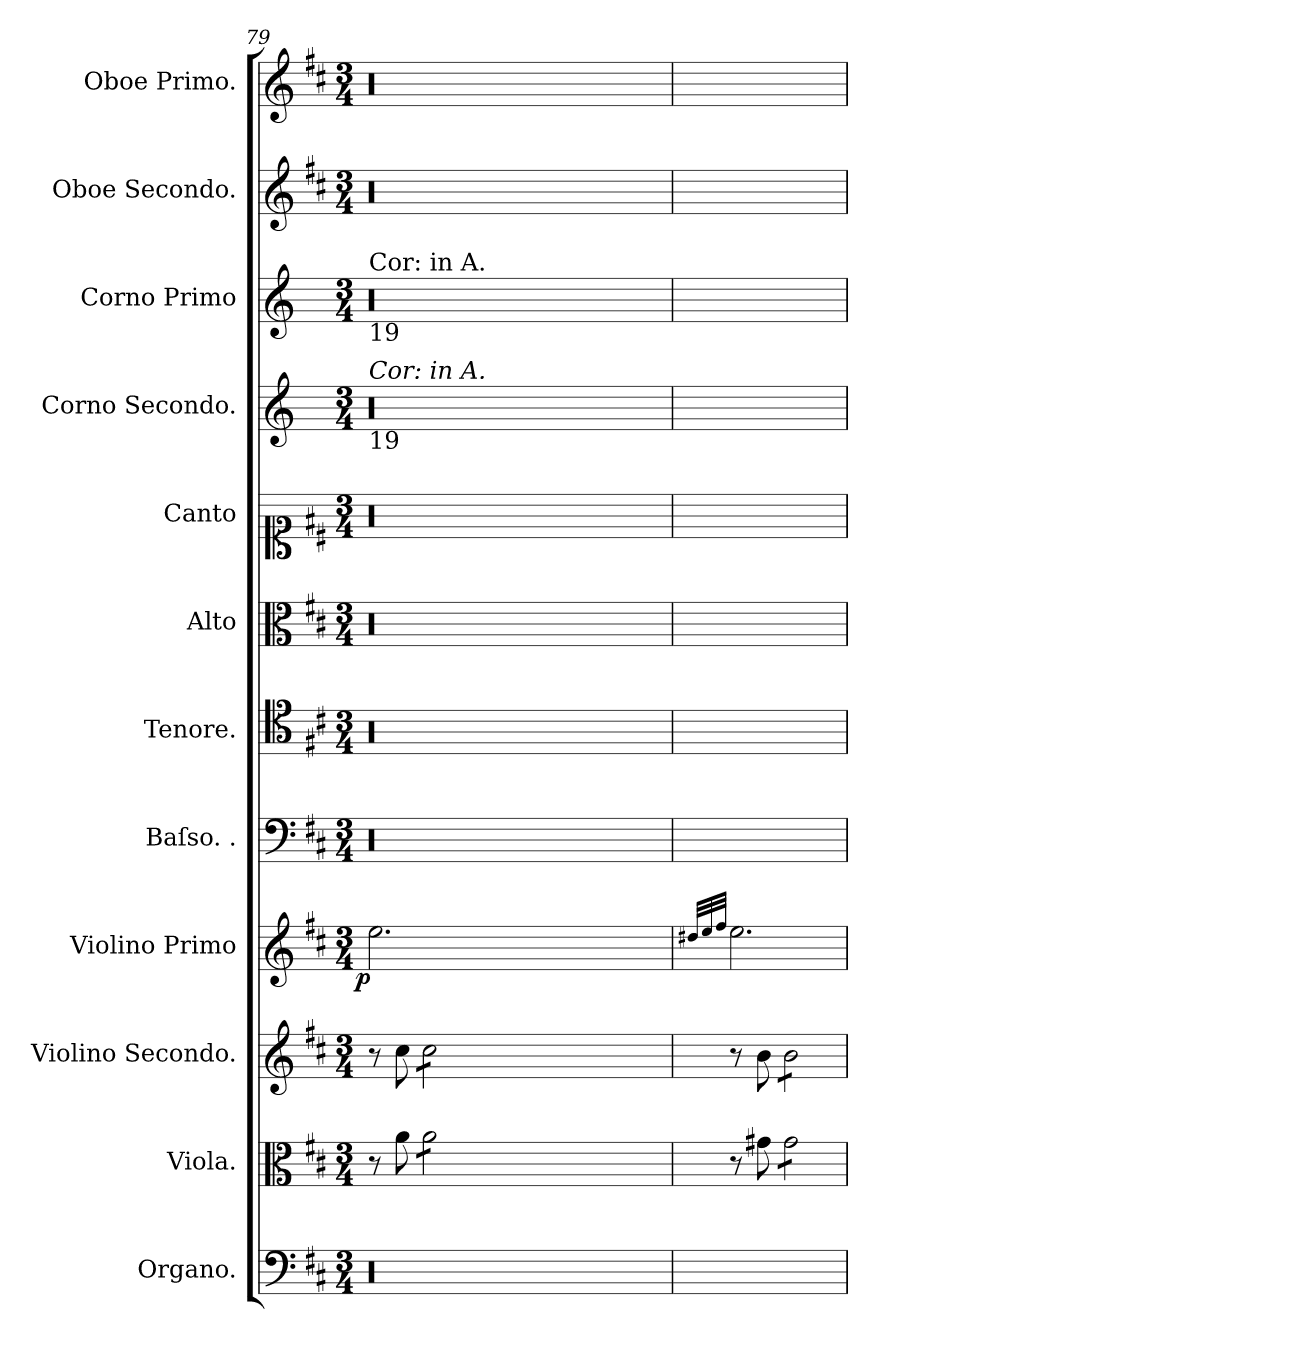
**kern	**kern	**kern	**kern	**dynam	**kern	**kern	**kern	**kern	**kern	**kern	**kern	**kern
*part12	*part11	*part10	*part9	*part9	*part8	*part7	*part6	*part5	*part4	*part3	*part2	*part1
*staff12	*staff11	*staff10	*staff9	*staff9	*staff8	*staff7	*staff6	*staff5	*staff4	*staff3	*staff2	*staff1
*I"Organo.	*I"Viola.	*I"Violino Secondo.	*I"Violino Primo	*	*I"Baſso. .	*I"Tenore.	*I"Alto	*I"Canto	*I"Corno Secondo.	*I"Corno Primo	*I"Oboe Secondo.	*I"Oboe Primo.
*I'org	*I'vla	*I'vl 2	*I'vl 1	*	*I'B	*I'T	*I'A	*	*I'cor 2	*I'cor 1	*I'ob 2	*I'ob 1
*clefF4	*clefC3	*clefG2	*clefG2	*	*clefF4	*clefC4	*clefC3	*clefC1	*clefG2	*clefG2	*clefG2	*clefG2
*	*	*	*	*	*	*	*	*	*ITrd6c10	*ITrd6c10	*	*
*k[f#c#]	*k[f#c#]	*k[f#c#]	*k[f#c#]	*	*k[f#c#]	*k[f#c#]	*k[f#c#]	*k[f#c#]	*k[f#c#]	*k[f#c#]	*k[f#c#]	*k[f#c#]
*M3/4	*M3/4	*M3/4	*M3/4	*	*M3/4	*M3/4	*M3/4	*M3/4	*M3/4	*M3/4	*M3/4	*M3/4
=79	=79	=79	=79	=79	=79	=79	=79	=79	=79	=79	=79	=79
!	!	!	!	!	!	!	!	!	!	!LO:TX:a:t=Cor&colon; in A.	!	!
!	!	!	!	!	!	!	!	!	!	!LO:TX:b:t=19	!	!
!	!	!	!	!	!	!	!	!	!LO:TX:b:t=19	!	!	!
!	!	!	!	!	!	!	!	!	!LO:TX:a:i:t=Cor&colon; in A.	!	!	!
!LO:N:vis=00	!	!	!	!LO:DY:b:rj	!LO:N:vis=00	!LO:N:vis=00	!LO:N:vis=00	!LO:N:vis=00	!LO:N:vis=00	!LO:N:vis=00	!LO:N:vis=00	!LO:N:vis=00
0.r	8r	8r	2.ee\	p	0.r	0.r	0.r	0.r	0.r	0.r	0.r	0.r
.	8a\	8cc#\	.	.	.	.	.	.	.	.	.	.
*	*tremolo	*	*	*	*	*	*	*	*	*	*	*
*	*	*tremolo	*	*	*	*	*	*	*	*	*	*
.	8a\L	8cc#\L	.	.	.	.	.	.	.	.	.	.
.	8a\	8cc#\	.	.	.	.	.	.	.	.	.	.
.	8a\	8cc#\	.	.	.	.	.	.	.	.	.	.
.	8a\J	8cc#\J	.	.	.	.	.	.	.	.	.	.
*	*	*Xtremolo	*	*	*	*	*	*	*	*	*	*
*	*Xtremolo	*	*	*	*	*	*	*	*	*	*	*
.	0ryy	0ryy	0ryy	.	.	.	.	.	.	.	.	.
.	4ryy	4ryy	4ryy	.	.	.	.	.	.	.	.	.
=80	=80	=80	=80	=80	=80	=80	=80	=80	=80	=80	=80	=80
.	.	.	32qqdd#X/LLL	.	.	.	.	.	.	.	.	.
.	.	.	32qqee/	.	.	.	.	.	.	.	.	.
.	.	.	32qqff#/JJJ	.	.	.	.	.	.	.	.	.
2.ryy	8r	8r	2.ee\	.	2.ryy	2.ryy	2.ryy	2.ryy	2.ryy	2.ryy	2.ryy	2.ryy
.	8g#X\	8b\	.	.	.	.	.	.	.	.	.	.
*	*tremolo	*	*	*	*	*	*	*	*	*	*	*
*	*	*tremolo	*	*	*	*	*	*	*	*	*	*
.	8g#\L	8b\L	.	.	.	.	.	.	.	.	.	.
.	8g#\	8b\	.	.	.	.	.	.	.	.	.	.
.	8g#\	8b\	.	.	.	.	.	.	.	.	.	.
.	8g#\J	8b\J	.	.	.	.	.	.	.	.	.	.
*	*	*Xtremolo	*	*	*	*	*	*	*	*	*	*
*	*Xtremolo	*	*	*	*	*	*	*	*	*	*	*
=	=	=	=	=	=	=	=	=	=	=	=	=
*-	*-	*-	*-	*-	*-	*-	*-	*-	*-	*-	*-	*-
